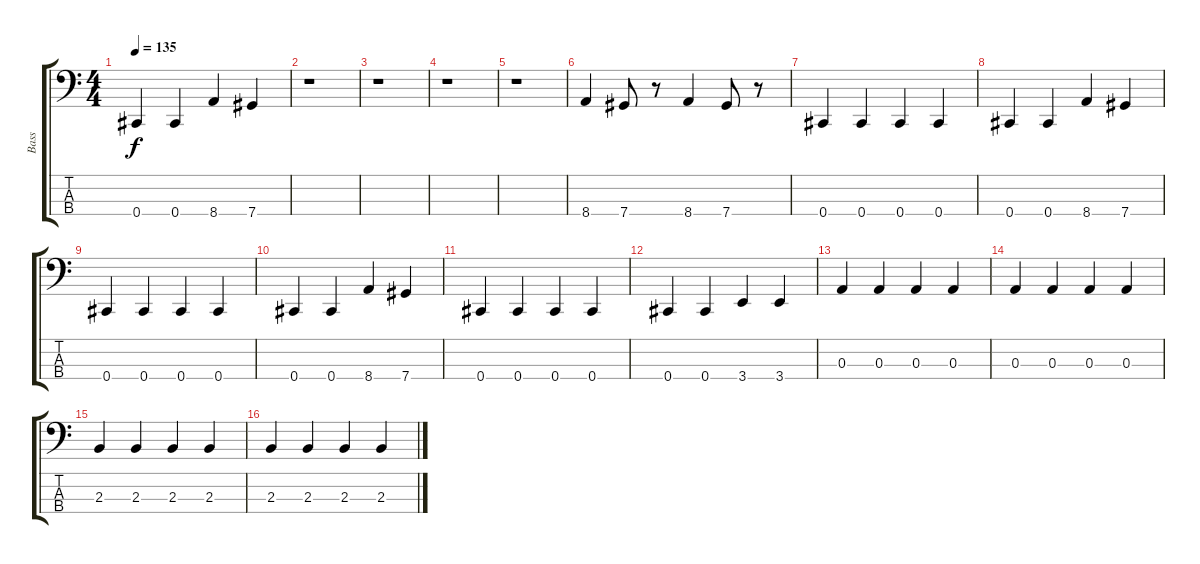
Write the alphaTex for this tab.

\track ("Bass" "Bass") {instrument electricbassfinger}
\staff {score tabs}
\tuning (G2 D2 A1 Db1) {hide}
\ts (4 4)
\tempo 135
\clef f4
\ks c
0.4.4{dy f} 0.4.4 8.4.4 7.4.4 |
r.1 |
r.1 |
r.1 |
r.1 |
8.4.4 7.4.8 r.8 8.4.4 7.4.8 r.8 |
0.4.4 0.4.4 0.4.4 0.4.4 |
0.4.4 0.4.4 8.4.4 7.4.4 |
0.4.4 0.4.4 0.4.4 0.4.4 |
0.4.4 0.4.4 8.4.4 7.4.4 |
0.4.4 0.4.4 0.4.4 0.4.4 |
0.4.4 0.4.4 3.4.4 3.4.4 |
0.3.4 0.3.4 0.3.4 0.3.4 |
0.3.4 0.3.4 0.3.4 0.3.4 |
2.3.4 2.3.4 2.3.4 2.3.4 |
2.3.4 2.3.4 2.3.4 2.3.4
